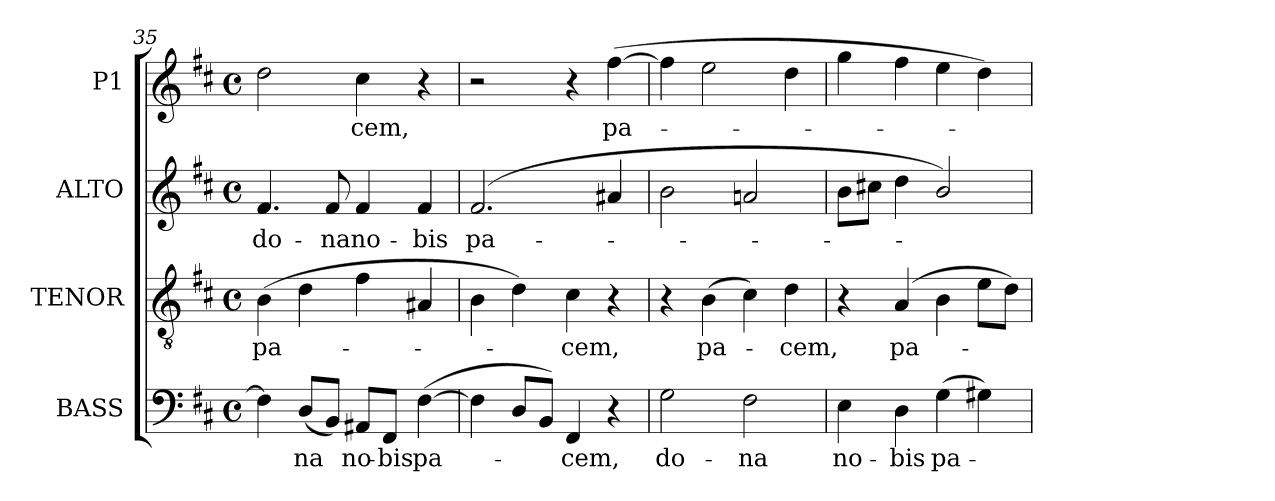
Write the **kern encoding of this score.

**kern	**text	**kern	**text	**kern	**text	**kern	**text
*part4	*part4	*part3	*part3	*part2	*part2	*part1	*part1
*staff4	*staff4	*staff3	*staff3	*staff2	*staff2	*staff1	*staff1
*I"BASS	*	*I"TENOR	*	*I"ALTO	*	*I"P1	*
*clefF4	*	*clefGv2	*	*clefG2	*	*clefG2	*
*	*	*ITrd7c12	*	*	*	*	*
*k[f#c#]	*	*k[f#c#]	*	*k[f#c#]	*	*k[f#c#]	*
*D:	*	*D:	*	*D:	*	*D:	*
*M4/4	*	*M4/4	*	*M4/4	*	*M4/4	*
*met(c)	*	*met(c)	*	*met(c)	*	*met(c)	*
=35	=35	=35	=35	=35	=35	=35	=35
!	!	!	!LO:LY:b:color=#000000	!	!	!	!
!	!	!	!	!	!LO:LY:b:color=#000000	!	!
4F#i\]	.	(4BBi\	pa-	4.f#i/	do-	2ddi\	.
!	!LO:LY:b:color=#000000	!	!	!	!	!	!
(8Di/L	-na	4Di\	.	.	.	.	.
!	!	!	!	!	!LO:LY:b:color=#000000	!	!
8BBi/J)	.	.	.	8f#i/	-na	.	.
!	!LO:LY:b:color=#000000	!	!	!	!	!	!
!	!	!	!	!	!LO:LY:b:color=#000000	!	!
!	!	!	!	!	!	!	!LO:LY:b:color=#000000
8AA#Xi/L	no-	4F#i\	.	4f#i/	no-	4cc#i\	-cem,
!	!LO:LY:b:color=#000000	!	!	!	!	!	!
8FF#i/J	-bis	.	.	.	.	.	.
!	!LO:LY:b:color=#000000	!	!	!	!	!	!
!	!	!	!	!	!LO:LY:b:color=#000000	!	!
([4F#i\	pa-	4AA#Xi/	.	4f#i/	-bis	4r	.
!!LO:LB:g=z
=36	=36	=36	=36	=36	=36	=36	=36
!	!	!	!	!	!LO:LY:b:color=#000000	!	!
4F#i\]	.	4BBi\	.	(2.f#i/	pa-	2r	.
8Di/L	.	4Di\)	.	.	.	.	.
8BBi/J)	.	.	.	.	.	.	.
!	!LO:LY:b:color=#000000	!	!	!	!	!	!
!	!	!	!LO:LY:b:color=#000000	!	!	!	!
4FF#i/	-cem,	4C#i\	-cem,	.	.	4r	.
!	!	!	!	!	!	!	!LO:LY:b:color=#000000
4r	.	4r	.	4a#Xi/	.	([4ff#i\	pa-
=37	=37	=37	=37	=37	=37	=37	=37
!	!LO:LY:b:color=#000000	!	!	!	!	!	!
2Gi\	do-	4r	.	2bi\	.	4ff#i\]	.
!	!	!	!LO:LY:b:color=#000000	!	!	!	!
.	.	(4BBi\	pa-	.	.	2eei\	.
!	!LO:LY:b:color=#000000	!	!	!	!	!	!
2F#i\	-na	4C#i\)	.	2ani/	.	.	.
!	!	!	!LO:LY:b:color=#000000	!	!	!	!
.	.	4Di\	-cem,	.	.	4ddi\	.
=38	=38	=38	=38	=38	=38	=38	=38
!	!LO:LY:b:color=#000000	!	!	!	!	!	!
4Ei\	no-	4r	.	8bi\L	.	4ggi\	.
.	.	.	.	8cc#Xi\J	.	.	.
!	!LO:LY:b:color=#000000	!	!	!	!	!	!
!	!	!	!LO:LY:b:color=#000000	!	!	!	!
4Di\	-bis	(4AAi/	pa-	4ddi\	.	4ff#i\	.
!	!LO:LY:b:color=#000000	!	!	!	!	!	!
(4Gi\	pa-	4BBi\	.	2bi/)	.	4eei\	.
4G#Xi\)	.	8Ei\L	.	.	.	4ddi\)	.
.	.	8Di\J)	.	.	.	.	.
=	=	=	=	=	=	=	=
*-	*-	*-	*-	*-	*-	*-	*-
